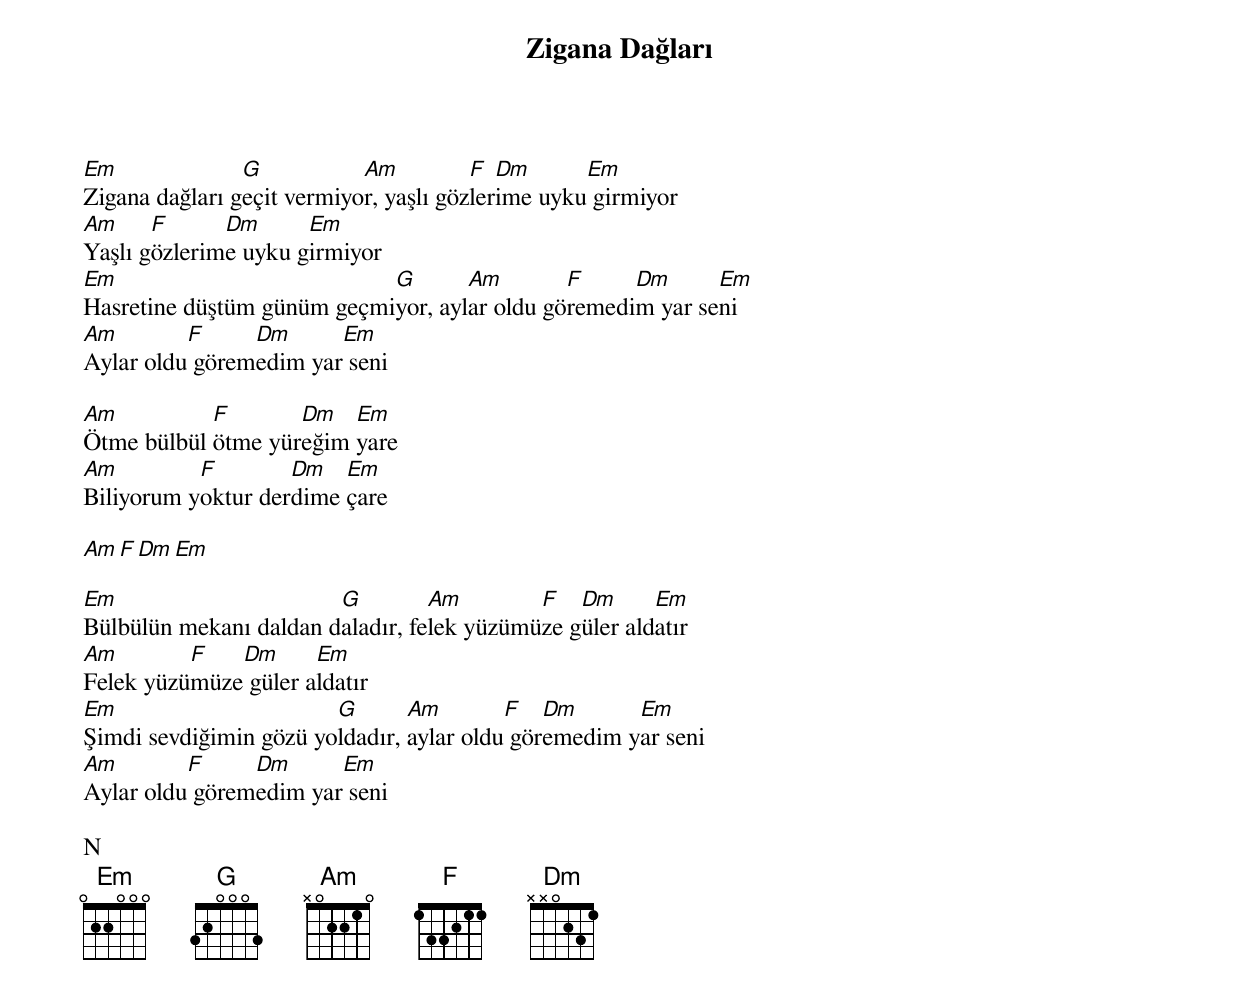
{title: Zigana Dağları}
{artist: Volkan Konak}

Em              G           Am          F  Dm      Em
Zigana dağları geçit vermiyor, yaşlı gözlerime uyku girmiyor
Am     F      Dm      Em
Yaşlı gözlerime uyku girmiyor
Em                          G       Am        F     Dm      Em
Hasretine düştüm günüm geçmiyor, aylar oldu göremedim yar seni
Am        F     Dm      Em
Aylar oldu göremedim yar seni

Am          F       Dm   Em
Ötme bülbül ötme yüreğim yare
Am         F        Dm   Em
Biliyorum yoktur derdime çare

Am  F  Dm  Em

Em                      G         Am        F   Dm      Em
Bülbülün mekanı daldan daladır, felek yüzümüze güler aldatır
Am        F   Dm      Em
Felek yüzümüze güler aldatır
Em                      G       Am        F   Dm      Em
Şimdi sevdiğimin gözü yoldadır, aylar oldu göremedim yar seni
Am        F     Dm      Em
Aylar oldu göremedim yar seni

N
